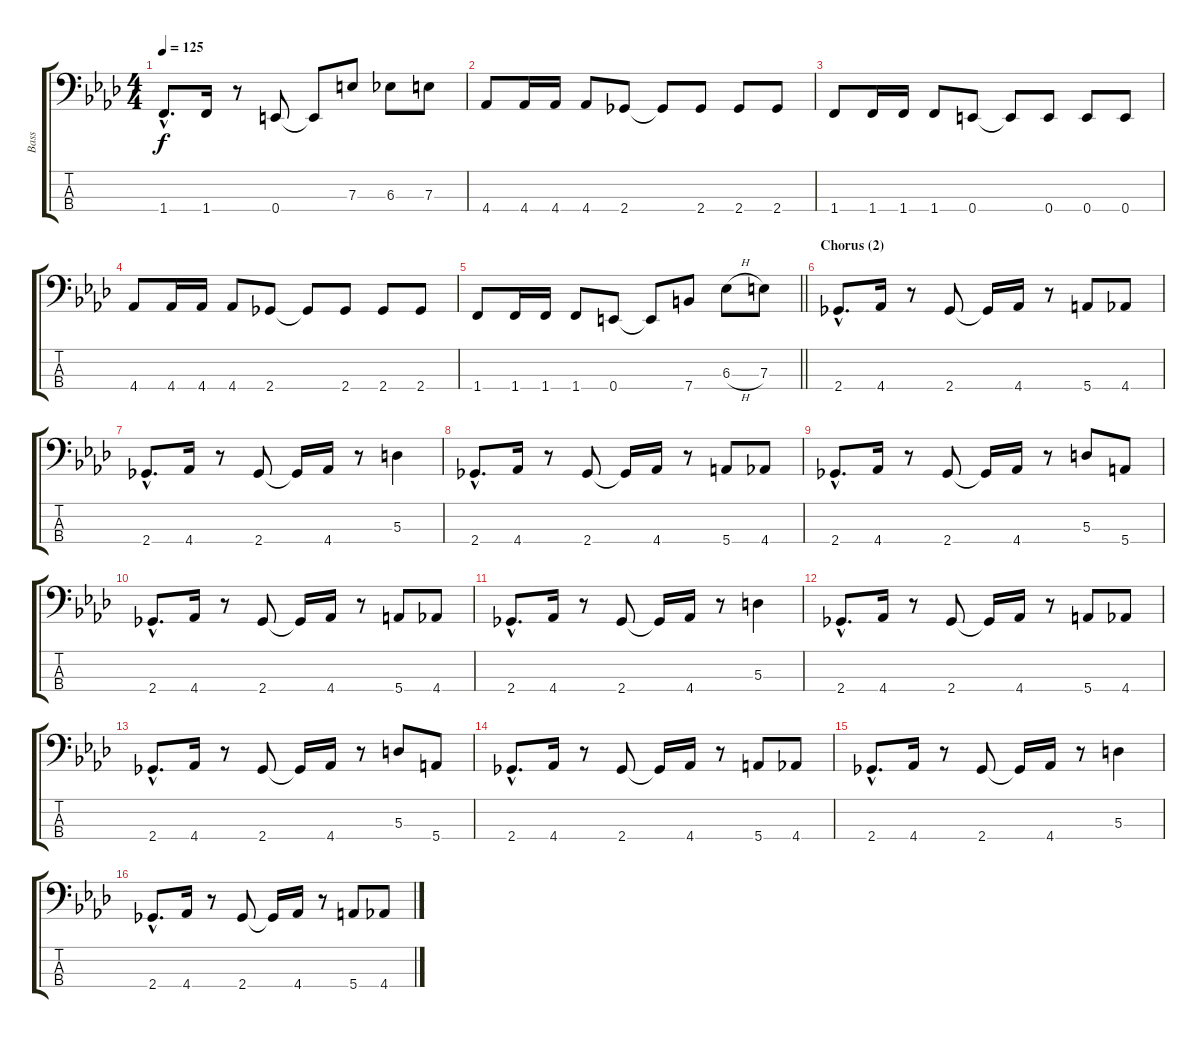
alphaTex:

\track ("Bass" "Bass") {instrument electricbasspick}
\staff {score tabs}
\tuning (G2 D2 A1 E1) {hide}
\ts (4 4)
\tempo 125
\clef f4
\ks ab
1.4{hac}.8{d dy f} 1.4.16 r.8 0.4.8 0.4{t}.8 7.3.8 6.3.8 7.3.8 |
4.4.8 4.4.16 4.4.16 4.4.8 2.4.8 2.4{t}.8 2.4.8 2.4.8 2.4.8 |
1.4.8 1.4.16 1.4.16 1.4.8 0.4.8 0.4{t}.8 0.4.8 0.4.8 0.4.8 |
4.4.8 4.4.16 4.4.16 4.4.8 2.4.8 2.4{t}.8 2.4.8 2.4.8 2.4.8 |
\barLineRight lightlight
1.4.8 1.4.16 1.4.16 1.4.8 0.4.8 0.4{t}.8 7.4.8 6.3{h}.8 7.3.8 |
\section ("" "Chorus (2)")
2.4{hac}.8{d} 4.4.16 r.8 2.4.8 2.4{t}.16 4.4.16 r.8 5.4.8 4.4.8 |
2.4{hac}.8{d} 4.4.16 r.8 2.4.8 2.4{t}.16 4.4.16 r.8 5.3.4 |
2.4{hac}.8{d} 4.4.16 r.8 2.4.8 2.4{t}.16 4.4.16 r.8 5.4.8 4.4.8 |
2.4{hac}.8{d} 4.4.16 r.8 2.4.8 2.4{t}.16 4.4.16 r.8 5.3.8 5.4.8 |
2.4{hac}.8{d} 4.4.16 r.8 2.4.8 2.4{t}.16 4.4.16 r.8 5.4.8 4.4.8 |
2.4{hac}.8{d} 4.4.16 r.8 2.4.8 2.4{t}.16 4.4.16 r.8 5.3.4 |
2.4{hac}.8{d} 4.4.16 r.8 2.4.8 2.4{t}.16 4.4.16 r.8 5.4.8 4.4.8 |
2.4{hac}.8{d} 4.4.16 r.8 2.4.8 2.4{t}.16 4.4.16 r.8 5.3.8 5.4.8 |
2.4{hac}.8{d} 4.4.16 r.8 2.4.8 2.4{t}.16 4.4.16 r.8 5.4.8 4.4.8 |
2.4{hac}.8{d} 4.4.16 r.8 2.4.8 2.4{t}.16 4.4.16 r.8 5.3.4 |
2.4{hac}.8{d} 4.4.16 r.8 2.4.8 2.4{t}.16 4.4.16 r.8 5.4.8 4.4.8
